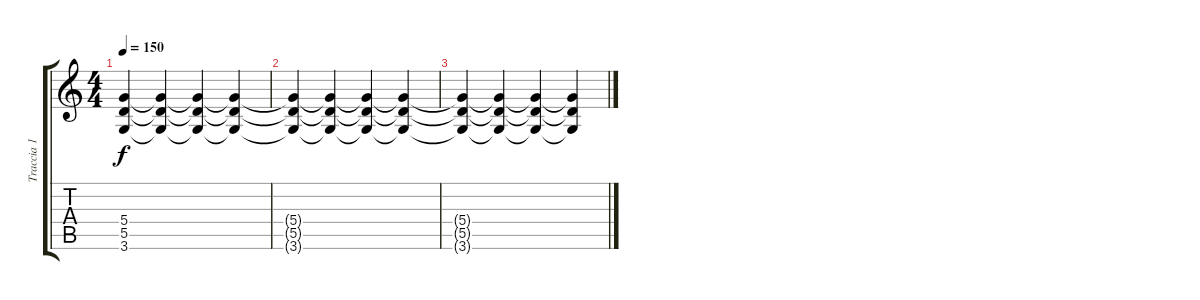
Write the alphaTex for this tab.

\track ("Traccia 1" "Traccia 1") {instrument overdrivenguitar}
\staff {score tabs}
\tuning (E4 B3 G3 D3 A2 E2) {hide}
\ts (4 4)
\tempo 150
\clef g2
\ks c
(5.4 5.5 3.6).4{dy f} (5.4{t} 5.5{t} 3.6{t}).4 (5.4{t} 5.5{t} 3.6{t}).4 (5.4{t} 5.5{t} 3.6{t}).4 |
(5.4{t} 5.5{t} 3.6{t}).4 (5.4{t} 5.5{t} 3.6{t}).4 (5.4{t} 5.5{t} 3.6{t}).4 (5.4{t} 5.5{t} 3.6{t}).4 |
(5.4{t} 5.5{t} 3.6{t}).4 (5.4{t} 5.5{t} 3.6{t}).4 (5.4{t} 5.5{t} 3.6{t}).4 (5.4{t} 5.5{t} 3.6{t}).4
